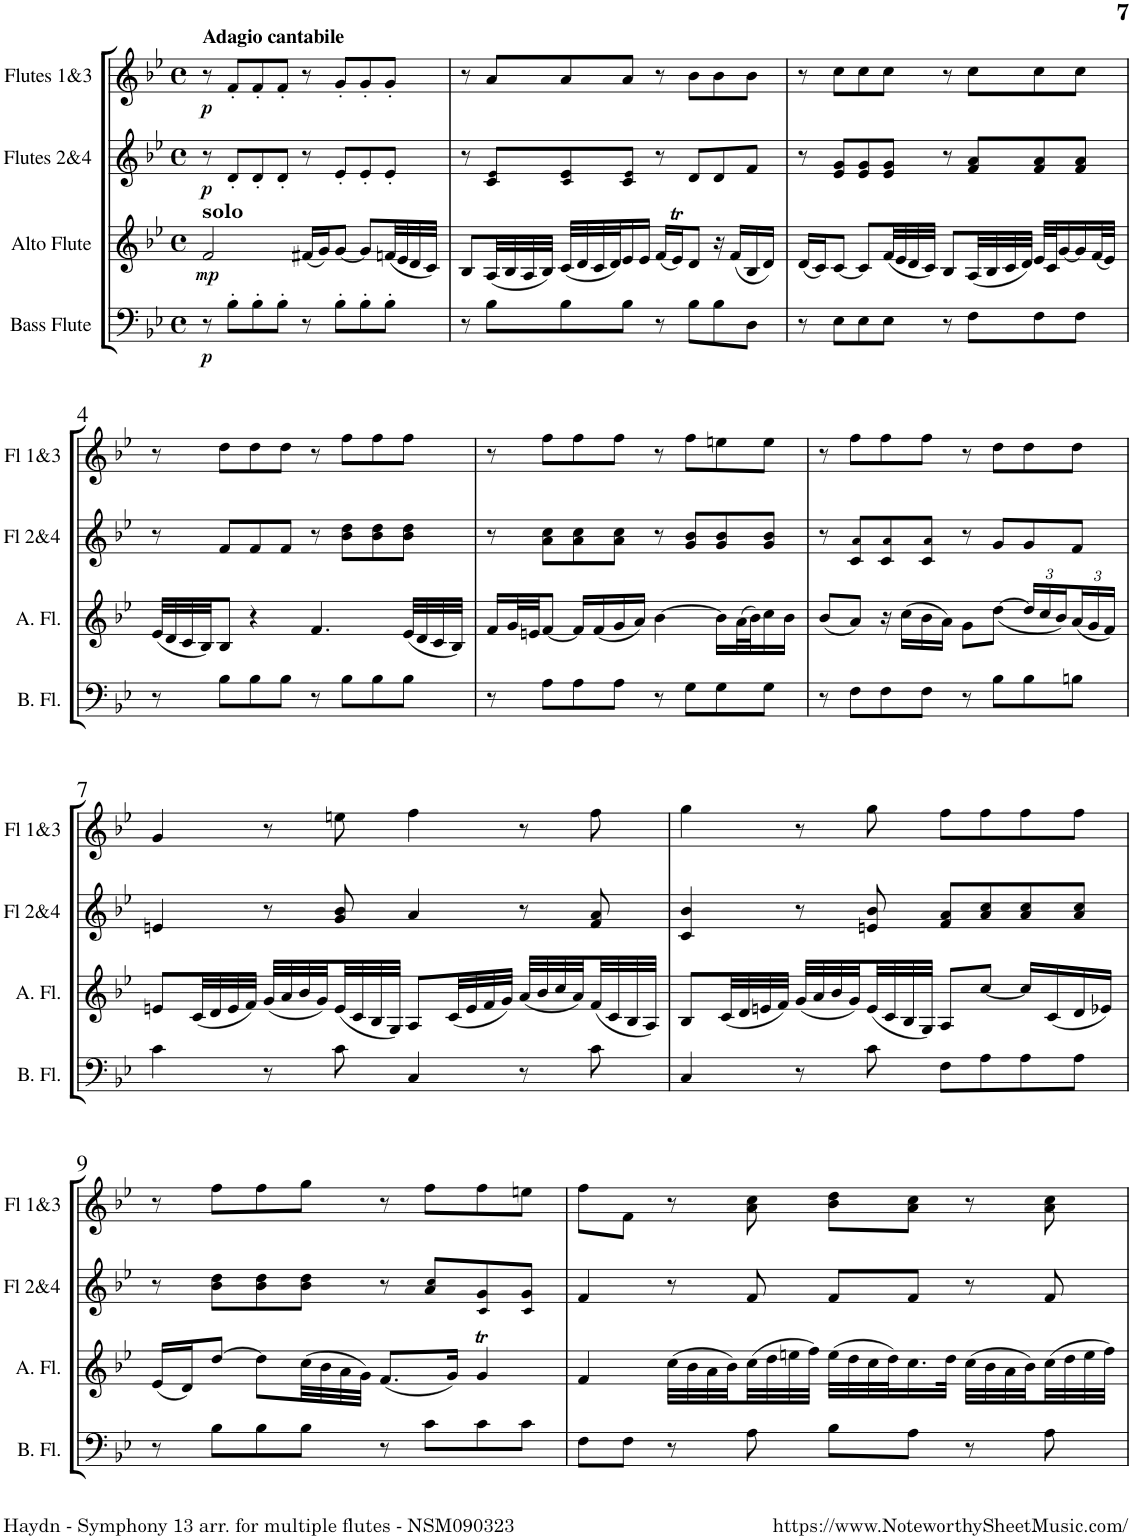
**kern	**dynam	**kern	**dynam	**kern	**dynam	**kern	**dynam
*part4	*part4	*part3	*part3	*part2	*part2	*part1	*part1
*staff4	*staff4	*staff3	*staff3	*staff2	*staff2	*staff1	*staff1
*I"Bass Flute	*	*I"Alto Flute	*	*I"Flutes 2&amp;4	*	*I"Flutes 1&amp;3	*
*I'B. Fl.	*	*I'A. Fl.	*	*I'Fl 2&amp;4	*	*I'Fl 1&amp;3	*
!!LO:PB:g=z
*clefF4	*	*clefG2	*	*clefG2	*	*clefG2	*
*k[b-e-]	*	*k[b-e-]	*	*k[b-e-]	*	*k[b-e-]	*
*M4/4	*	*M4/4	*	*M4/4	*	*M4/4	*
*met(c)	*	*met(c)	*	*met(c)	*	*met(c)	*
=1	=1	=1	=1	=1	=1	=1	=1
!	!	!	!	!	!	!LO:TX:a:B:t=Adagio cantabile	!
!	!	!LO:TX:a:B:t=solo	!	!	!	!	!
!	!LO:DY:b	!	!LO:DY:b	!	!LO:DY:b	!	!LO:DY:b
8r	p	2f/	mp	8r	p	8r	p
8B-'\L	.	.	.	8d'/L	.	8f'/L	.
8B-'\	.	.	.	8d'/	.	8f'/	.
8B-'\J	.	.	.	8d'/J	.	8f'/J	.
8r	.	(16f#X/LL	.	8r	.	8r	.
.	.	16g/J)	.	.	.	.	.
8B-'\L	.	[8g/J	.	8e-'/L	.	8g'/L	.
8B-'\	.	8g/L]	.	8e-'/	.	8g'/	.
8B-'\J	.	(32fn/LL	.	8e-'/J	.	8g'/J	.
.	.	32e-/	.	.	.	.	.
.	.	32d/	.	.	.	.	.
.	.	32c/JJJ)	.	.	.	.	.
=2	=2	=2	=2	=2	=2	=2	=2
8r	.	8B-/L	.	8r	.	8r	.
8B-\L	.	(32A/LL	.	8c/ 8e-!/L	.	8a/L	.
.	.	32B-/	.	.	.	.	.
.	.	32A/	.	.	.	.	.
.	.	32B-/JJJ)	.	.	.	.	.
8B-\	.	(32c/LLL	.	8c!/ 8e-/	.	8a/	.
.	.	32d/	.	.	.	.	.
.	.	32c/	.	.	.	.	.
.	.	32d/J)	.	.	.	.	.
8B-\J	.	16e-/	.	8c/ 8e-!/J	.	8a/J	.
.	.	16e-/JJ	.	.	.	.	.
8r	.	(16f/LL	.	8r	.	8r	.
.	.	16e-T/J)	.	.	.	.	.
8B-\L	.	8d/J	.	8d/L	.	8b-\L	.
8B-\	.	16r	.	8d/	.	8b-\	.
.	.	(16f/LL	.	.	.	.	.
8D\J	.	16B-/	.	8f/J	.	8b-\J	.
.	.	16d/JJ)	.	.	.	.	.
=3	=3	=3	=3	=3	=3	=3	=3
8r	.	(16d/LL	.	8r	.	8r	.
.	.	16c/J)	.	.	.	.	.
8E-\L	.	[8c/J	.	8e-/ 8g/L	.	8cc\L	.
8E-\	.	8c/L]	.	8e-/ 8g/	.	8cc\	.
8E-\J	.	(32f/LL	.	8e-/ 8g/J	.	8cc\J	.
.	.	32e-/	.	.	.	.	.
.	.	32d/	.	.	.	.	.
.	.	32c/JJJ)	.	.	.	.	.
8r	.	8B-/L	.	8r	.	8r	.
8F\L	.	(32A/LL	.	8f/ 8a/L	.	8cc\L	.
.	.	32B-/	.	.	.	.	.
.	.	32c/	.	.	.	.	.
.	.	32d/JJJ)	.	.	.	.	.
8F\	.	32e-/LLL	.	8f/ 8a/	.	8cc\	.
.	.	32c/J	.	.	.	.	.
.	.	[16g/	.	.	.	.	.
8F\J	.	16g/]	.	8f/ 8a/J	.	8cc\J	.
.	.	(32f/L	.	.	.	.	.
.	.	32e-/JJJ)	.	.	.	.	.
!!LO:LB:g=z
=4	=4	=4	=4	=4	=4	=4	=4
8r	.	(32e-/LLL	.	8r	.	8r	.
.	.	32d/	.	.	.	.	.
.	.	32c/	.	.	.	.	.
.	.	32B-/JJ)	.	.	.	.	.
8B-\L	.	8B-/J	.	8f/L	.	8dd\L	.
8B-\	.	4r	.	8f/	.	8dd\	.
8B-\J	.	.	.	8f/J	.	8dd\J	.
8r	.	4.f/	.	8r	.	8r	.
8B-\L	.	.	.	8b-\ 8dd\L	.	8ff\L	.
8B-\	.	.	.	8b-\ 8dd\	.	8ff\	.
8B-\J	.	(32e-/LLL	.	8b-\ 8dd\J	.	8ff\J	.
.	.	32d/	.	.	.	.	.
.	.	32c/	.	.	.	.	.
.	.	32B-/JJJ)	.	.	.	.	.
=5	=5	=5	=5	=5	=5	=5	=5
8r	.	16f/LL	.	8r	.	8r	.
.	.	32g/L	.	.	.	.	.
.	.	32en/JJ	.	.	.	.	.
8A\L	.	[8f/J	.	8a\ 8cc\L	.	8ff\L	.
8A\	.	16f/LL]	.	8a\ 8cc\	.	8ff\	.
.	.	(16f/	.	.	.	.	.
8A\J	.	16g/	.	8a\ 8cc\J	.	8ff\J	.
.	.	16a/JJ)	.	.	.	.	.
8r	.	[4b-\	.	8r	.	8r	.
8G\L	.	.	.	8g/ 8b-/L	.	8ff\L	.
8G\	.	16b-\LL]	.	8g/ 8b-/	.	8een\	.
.	.	(32a\L	.	.	.	.	.
.	.	32b-\J)	.	.	.	.	.
8G\J	.	16cc\	.	8g/ 8b-/J	.	8ee\J	.
.	.	16b-\JJ	.	.	.	.	.
=6	=6	=6	=6	=6	=6	=6	=6
8r	.	(8b-/L	.	8r	.	8r	.
8F\L	.	8a/J)	.	8c/ 8a!/L	.	8ff\L	.
8F\	.	16r	.	8c/ 8a!/	.	8ff\	.
.	.	(16cc\LL	.	.	.	.	.
8F\J	.	16b-\	.	8c/ 8a!/J	.	8ff\J	.
.	.	16a\JJ)	.	.	.	.	.
8r	.	8g\L	.	8r	.	8r	.
8B-\L	.	(<[8dd\J	.	8g/L	.	8dd\L	.
*	*	*Xbrackettup	*	*	*	*	*
8B-\	.	24dd/LL]	.	8g/	.	8dd\	.
.	.	24cc/	.	.	.	.	.
.	.	24b-/)	.	.	.	.	.
8Bn\J	.	(24a/	.	8f/J	.	8dd\J	.
.	.	24g/	.	.	.	.	.
.	.	24f/JJ)	.	.	.	.	.
!!LO:LB:g=z
=7	=7	=7	=7	=7	=7	=7	=7
4c\	.	8en/L	.	4en/	.	4g/	.
.	.	(32c/LL	.	.	.	.	.
.	.	32d/	.	.	.	.	.
.	.	32e/	.	.	.	.	.
.	.	32f/JJJ)	.	.	.	.	.
8r	.	(32g/LLL	.	8r	.	8r	.
.	.	32a/	.	.	.	.	.
.	.	32b-/	.	.	.	.	.
.	.	32g/)	.	.	.	.	.
8c\	.	(32e/	.	8g/ 8b-/	.	8een\	.
.	.	32c/	.	.	.	.	.
.	.	32B-/	.	.	.	.	.
.	.	32G/JJJ)	.	.	.	.	.
4C/	.	8A/L	.	4a/	.	4ff\	.
.	.	(32c/LL	.	.	.	.	.
.	.	32e/	.	.	.	.	.
.	.	32f/	.	.	.	.	.
.	.	32g/JJJ)	.	.	.	.	.
8r	.	(32a/LLL	.	8r	.	8r	.
.	.	32b-/	.	.	.	.	.
.	.	32cc/	.	.	.	.	.
.	.	32a/)	.	.	.	.	.
8c\	.	(32f/	.	8f/ 8a/	.	8ff\	.
.	.	32c/	.	.	.	.	.
.	.	32B-/	.	.	.	.	.
.	.	32A/JJJ)	.	.	.	.	.
=8	=8	=8	=8	=8	=8	=8	=8
4C/	.	8B-/L	.	4c/ 4b-/	.	4gg\	.
.	.	(32c/LL	.	.	.	.	.
.	.	32d/	.	.	.	.	.
.	.	32en/	.	.	.	.	.
.	.	32f/JJJ)	.	.	.	.	.
8r	.	(32g/LLL	.	8r	.	8r	.
.	.	32a/	.	.	.	.	.
.	.	32b-/	.	.	.	.	.
.	.	32g/)	.	.	.	.	.
8c\	.	(32e/	.	8en/ 8b-/	.	8gg\	.
.	.	32c/	.	.	.	.	.
.	.	32B-/	.	.	.	.	.
.	.	32G/JJJ)	.	.	.	.	.
8F\L	.	8A/L	.	8f/ 8a/L	.	8ff\L	.
8A\	.	[8cc/J	.	8a/ 8cc/	.	8ff\	.
8A\	.	16cc/LL]	.	8a/ 8cc/	.	8ff\	.
.	.	(16c/	.	.	.	.	.
8A\J	.	16d/	.	8a/ 8cc/J	.	8ff\J	.
.	.	16e-X/JJ)	.	.	.	.	.
!!LO:LB:g=z
=9	=9	=9	=9	=9	=9	=9	=9
8r	.	(16e-/LL	.	8r	.	8r	.
.	.	16d/J)	.	.	.	.	.
8B-\L	.	[8dd/J	.	8b-\ 8dd\L	.	8ff\L	.
8B-\	.	8dd\L]	.	8b-\ 8dd\	.	8ff\	.
8B-\J	.	(32cc\LL	.	8b-\ 8dd\J	.	8gg\J	.
.	.	32b-\	.	.	.	.	.
.	.	32a\	.	.	.	.	.
.	.	32g\JJJ)	.	.	.	.	.
8r	.	(8.f/L	.	8r	.	8r	.
8c\L	.	.	.	8a/ 8cc!/L	.	8ff\L	.
.	.	16g/Jk)	.	.	.	.	.
8c\	.	4gT/	.	8c!/ 8g/	.	8ff\	.
8c\J	.	.	.	8c!/ 8g/J	.	8een\J	.
=10	=10	=10	=10	=10	=10	=10	=10
8F\L	.	4f/	.	4f/	.	8ff\L	.
8F\J	.	.	.	.	.	8f\J	.
8r	.	(32cc\LLL	.	8r	.	8r	.
.	.	32b-\	.	.	.	.	.
.	.	32a\	.	.	.	.	.
.	.	32b-\)	.	.	.	.	.
8A\	.	(32cc\	.	8f/	.	8a\ 8cc\	.
.	.	32dd\	.	.	.	.	.
.	.	32een\	.	.	.	.	.
.	.	32ff\JJJ)	.	.	.	.	.
8B-\L	.	(32ee\LLL	.	8f/L	.	8b-\ 8dd\L	.
.	.	32dd\	.	.	.	.	.
.	.	32cc\	.	.	.	.	.
.	.	32dd\J)	.	.	.	.	.
8A\J	.	16.cc\	.	8f/J	.	8a\ 8cc\J	.
.	.	32dd\JJk	.	.	.	.	.
8r	.	(32cc\LLL	.	8r	.	8r	.
.	.	32b-\	.	.	.	.	.
.	.	32a\	.	.	.	.	.
.	.	32b-\)	.	.	.	.	.
8A\	.	(32cc\	.	8f/	.	8a\ 8cc\	.
.	.	32dd\	.	.	.	.	.
.	.	32ee\	.	.	.	.	.
.	.	32ff\JJJ)	.	.	.	.	.
=	=	=	=	=	=	=	=
*-	*-	*-	*-	*-	*-	*-	*-
